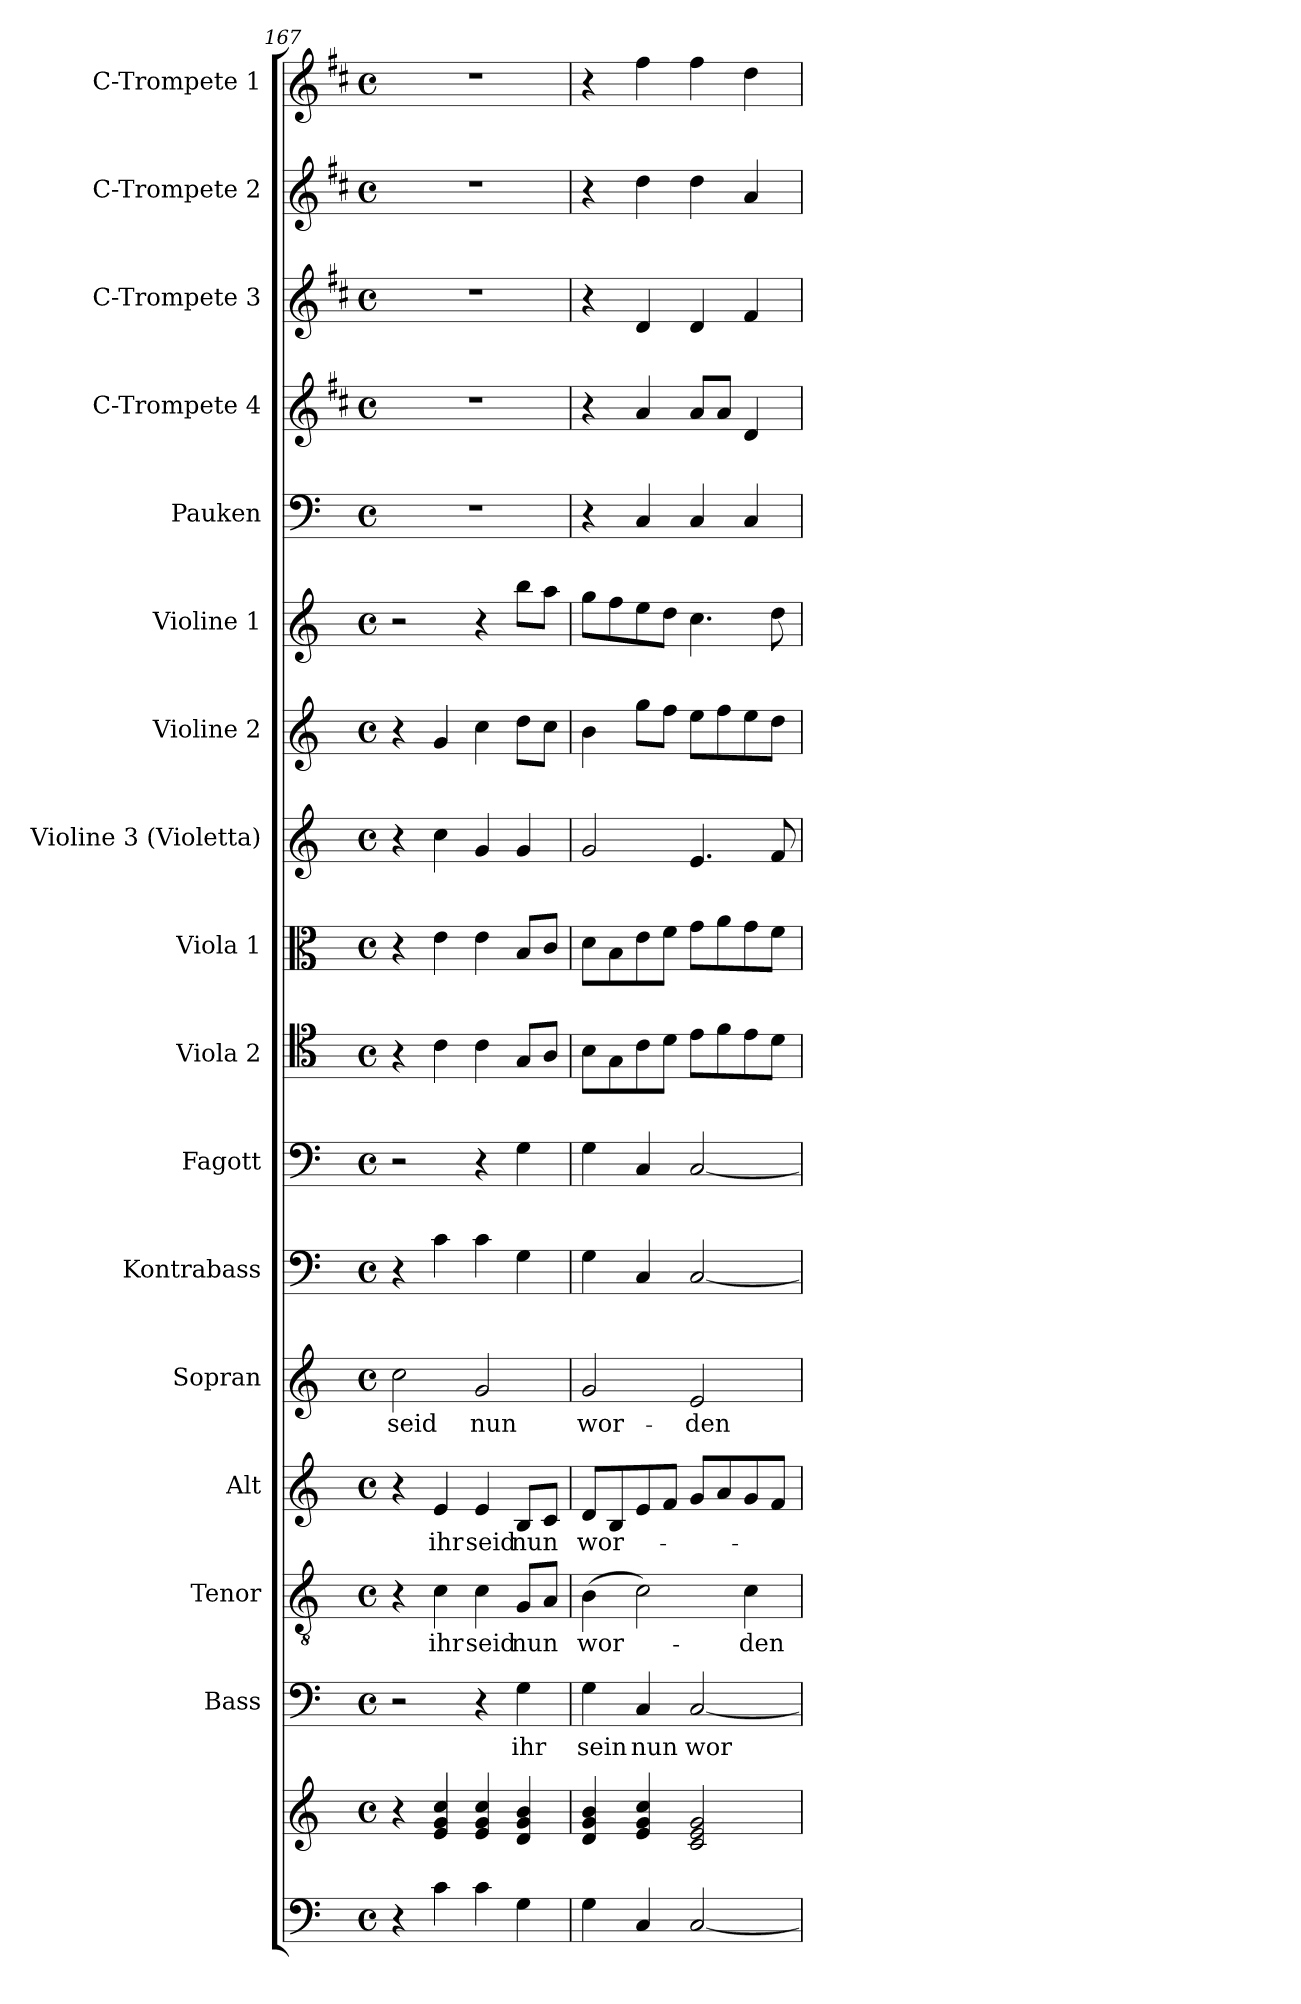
**kern	**kern	**kern	**text	**kern	**text	**kern	**text	**kern	**text	**kern	**kern	**kern	**kern	**kern	**kern	**kern	**kern	**kern	**kern	**kern	**kern
*part17	*part17	*part16	*part16	*part15	*part15	*part14	*part14	*part13	*part13	*part12	*part11	*part10	*part9	*part8	*part7	*part6	*part5	*part4	*part3	*part2	*part1
*staff18	*staff17	*staff16	*staff16	*staff15	*staff15	*staff14	*staff14	*staff13	*staff13	*staff12	*staff11	*staff10	*staff9	*staff8	*staff7	*staff6	*staff5	*staff4	*staff3	*staff2	*staff1
*	*	*I"Bass	*	*I"Tenor	*	*I"Alt	*	*I"Sopran	*	*I"Kontrabass	*I"Fagott	*I"Viola 2	*I"Viola 1	*I"Violine 3 (Violetta)	*I"Violine 2	*I"Violine 1	*I"Pauken	*I"C-Trompete 4	*I"C-Trompete 3	*I"C-Trompete 2	*I"C-Trompete 1
*	*	*I'B.	*	*I'T.	*	*I'A.	*	*I'S.	*	*I'Kb.	*I'Fg.	*I'Vla. 2	*I'Vla. 1	*I'Vl. 3	*I'Vl. 2	*I'Vl. 1	*I'Pk.	*I'C Trp. 4	*I'C Trp. 3	*I'C Trp. 2	*I'C Trp. 1
*clefF4	*clefG2	*clefF4	*	*clefGv2	*	*clefG2	*	*clefG2	*	*clefF4	*clefF4	*clefC4	*clefC3	*clefG2	*clefG2	*clefG2	*clefF4	*clefG2	*clefG2	*clefG2	*clefG2
*	*	*	*	*	*	*	*	*	*	*ITrd7c12	*	*	*	*	*	*	*	*ITrd1c2	*ITrd1c2	*ITrd1c2	*ITrd1c2
*k[]	*k[]	*k[]	*	*k[]	*	*k[]	*	*k[]	*	*k[]	*k[]	*k[]	*k[]	*k[]	*k[]	*k[]	*k[]	*k[]	*k[]	*k[]	*k[]
*C:	*C:	*C:	*	*C:	*	*C:	*	*C:	*	*C:	*C:	*C:	*C:	*C:	*C:	*C:	*C:	*C:	*C:	*C:	*C:
*M4/4	*M4/4	*M4/4	*	*M4/4	*	*M4/4	*	*M4/4	*	*M4/4	*M4/4	*M4/4	*M4/4	*M4/4	*M4/4	*M4/4	*M4/4	*M4/4	*M4/4	*M4/4	*M4/4
*met(c)	*met(c)	*met(c)	*	*met(c)	*	*met(c)	*	*met(c)	*	*met(c)	*met(c)	*met(c)	*met(c)	*met(c)	*met(c)	*met(c)	*met(c)	*met(c)	*met(c)	*met(c)	*met(c)
=167	=167	=167	=167	=167	=167	=167	=167	=167	=167	=167	=167	=167	=167	=167	=167	=167	=167	=167	=167	=167	=167
!	!	!	!	!	!	!	!	!	!LO:LY:b	!	!	!	!	!	!	!	!	!	!	!	!
4r	4r	2r	.	4r	.	4r	.	2cc\	seid	4r	2r	4r	4r	4r	4r	2r	1r	1r	1r	1r	1r
!	!	!	!	!	!LO:LY:b	!	!LO:LY:b	!	!	!	!	!	!	!	!	!	!	!	!	!	!
4c\	4e/ 4g/ 4cc/	.	.	4c\	ihr	4e/	ihr	.	.	4C\	.	4c\	4e\	4cc\	4g/	.	.	.	.	.	.
!	!	!	!	!	!LO:LY:b	!	!LO:LY:b	!	!LO:LY:b	!	!	!	!	!	!	!	!	!	!	!	!
4c\	4e/ 4g/ 4cc/	4r	.	4c\	seid	4e/	seid	2g/	nun	4C\	4r	4c\	4e\	4g/	4cc\	4r	.	.	.	.	.
!	!	!	!LO:LY:b	!	!LO:LY:b	!	!LO:LY:b	!	!	!	!	!	!	!	!	!	!	!	!	!	!
4G\	4d/ 4g/ 4b/	4G\	ihr	8G/L	nun	8B/L	nun	.	.	4GG\	4G\	8G/L	8B/L	4g/	8dd\L	8bb\L	.	.	.	.	.
.	.	.	.	8A/J	.	8c/J	.	.	.	.	.	8A/J	8c/J	.	8cc\J	8aa\J	.	.	.	.	.
!!LO:PB:g=z
=168	=168	=168	=168	=168	=168	=168	=168	=168	=168	=168	=168	=168	=168	=168	=168	=168	=168	=168	=168	=168	=168
!	!	!	!LO:LY:b	!	!LO:LY:b	!	!LO:LY:b	!	!LO:LY:b	!	!	!	!	!	!	!	!	!	!	!	!
4G\	4d/ 4g/ 4b/	4G\	sein	(>4B\	wor-	8d/L	wor-	2g/	wor-	4GG\	4G\	8B\L	8d\L	2g/	4b\	8gg\L	4r	4r	4r	4r	4r
.	.	.	.	.	.	8B/	.	.	.	.	.	8G\	8B\	.	.	8ff\	.	.	.	.	.
!	!	!	!LO:LY:b	!	!	!	!	!	!	!	!	!	!	!	!	!	!	!	!	!	!
4C/	4e/ 4g/ 4cc/	4C/	nun	2c\)	.	8e/	.	.	.	4CC/	4C/	8c\	8e\	.	8gg\L	8ee\	4C/	4g/	4c/	4cc\	4ee\
.	.	.	.	.	.	8f/J	.	.	.	.	.	8d\J	8f\J	.	8ff\J	8dd\J	.	.	.	.	.
!	!	!	!LO:LY:b	!	!	!	!	!	!LO:LY:b	!	!	!	!	!	!	!	!	!	!	!	!
[2C/	2c/ 2e/ 2g/	[2C/	wor-	.	.	8g/L	.	2e/	-den	[2CC/	[2C/	8e\L	8g\L	4.e/	8ee\L	4.cc\	4C/	8g/L	4c/	4cc\	4ee\
.	.	.	.	.	.	8a/	.	.	.	.	.	8f\	8a\	.	8ff\	.	.	8g/J	.	.	.
!	!	!	!	!	!LO:LY:b	!	!	!	!	!	!	!	!	!	!	!	!	!	!	!	!
.	.	.	.	4c\	-den	8g/	.	.	.	.	.	8e\	8g\	.	8ee\	.	4C/	4c/	4e/	4g/	4cc\
.	.	.	.	.	.	8f/J	.	.	.	.	.	8d\J	8f\J	8f/	8dd\J	8dd\	.	.	.	.	.
=	=	=	=	=	=	=	=	=	=	=	=	=	=	=	=	=	=	=	=	=	=
*-	*-	*-	*-	*-	*-	*-	*-	*-	*-	*-	*-	*-	*-	*-	*-	*-	*-	*-	*-	*-	*-
